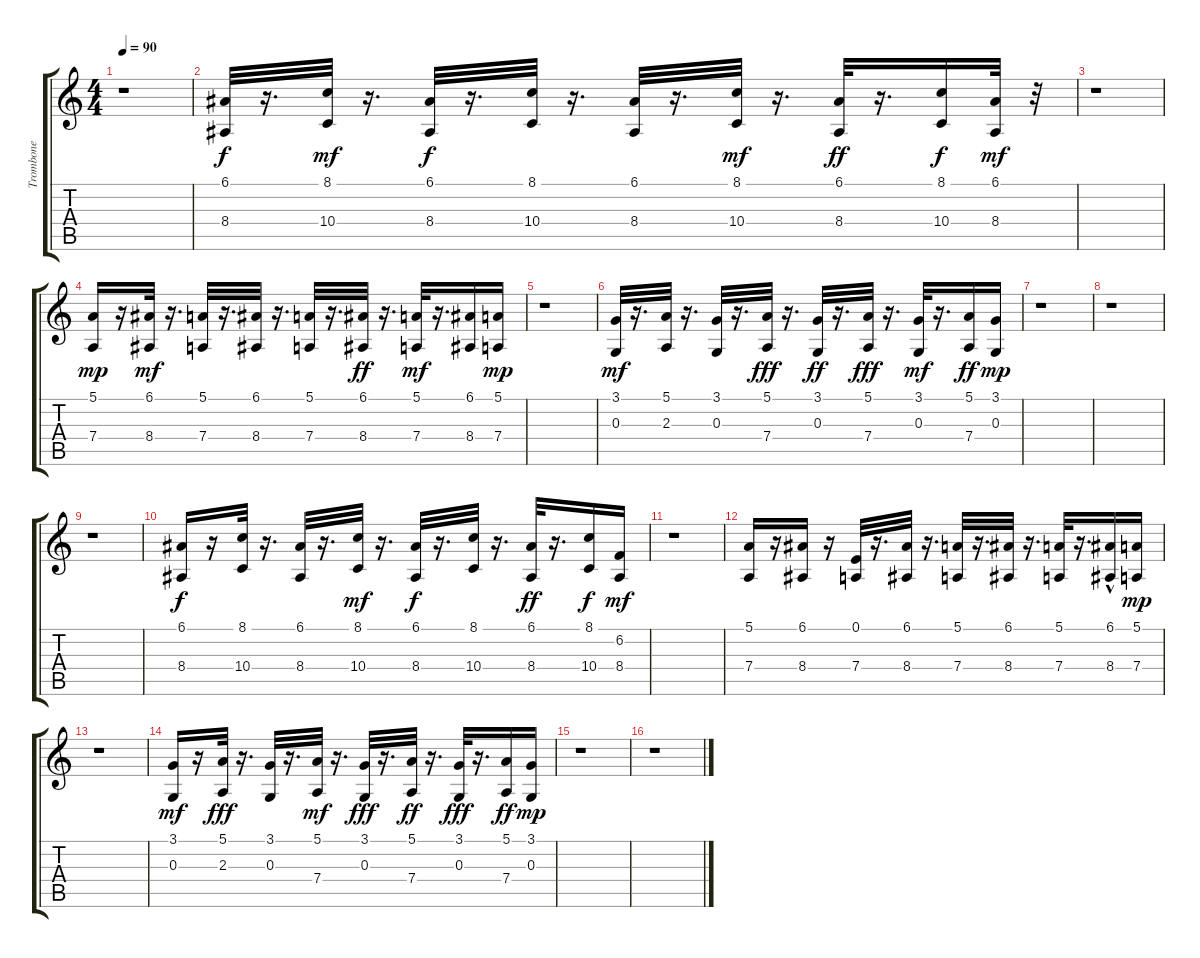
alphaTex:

\track ("Trombone" "Trombone") {instrument trombone}
\staff {score tabs}
\tuning (E4 B3 G3 D3 A2 E2) {hide}
\ts (4 4)
\tempo 90
\clef g2
\ks c
r.1{dy mp} |
(6.1 8.4).32{dy f} r.16{d} (8.1 10.4).32{dy mf} r.16{d} (6.1 8.4).32{dy f} r.16{d} (8.1 10.4).32 r.16{d} (6.1 8.4).32 r.16{d} (8.1 10.4).32{dy mf} r.16{d} (6.1 8.4).32{dy ff} r.16{d} (8.1 10.4).16{dy f} (6.1 8.4).32{dy mf} r.32 |
r.1 |
(5.1 7.4).16{dy mp} r.16 (6.1 8.4).32{dy mf} r.16{d} (5.1 7.4).32 r.16{d} (6.1 8.4).32 r.16{d} (5.1 7.4).32 r.16{d} (6.1 8.4).32{dy ff} r.16{d} (5.1 7.4).32{dy mf} r.16{d} (6.1 8.4).16 (5.1 7.4).16{dy mp} |
r.1 |
(3.1 0.3).32{dy mf} r.16{d} (5.1 2.3).32 r.16{d} (3.1 0.3).32 r.16{d} (5.1 7.4).32{dy fff} r.16{d} (3.1 0.3).32{dy ff} r.16{d} (5.1 7.4).32{dy fff} r.16{d} (3.1 0.3).32{dy mf} r.16{d} (5.1 7.4).16{dy ff} (3.1 0.3).16{dy mp} |
r.1 |
r.1 |
r.1 |
(6.1 8.4).16{dy f} r.16 (8.1 10.4).32 r.16{d} (6.1 8.4).32 r.16{d} (8.1 10.4).32{dy mf} r.16{d} (6.1 8.4).32{dy f} r.16{d} (8.1 10.4).32 r.16{d} (6.1 8.4).32{dy ff} r.16{d} (8.1 10.4).16{dy f} (6.2 8.4).16{dy mf} |
r.1 |
(5.1 7.4).16 r.16 (6.1 8.4).16 r.16 (0.1 7.4).32 r.16{d} (6.1 8.4).32 r.16{d} (5.1 7.4).32 r.16{d} (6.1 8.4).32 r.16{d} (5.1 7.4).32 r.16{d} (6.1{hac} 8.4).16 (5.1 7.4).16{dy mp} |
r.1 |
(3.1 0.3).16{dy mf} r.16 (5.1 2.3).32{dy fff} r.16{d} (3.1 0.3).32 r.16{d} (5.1 7.4).32{dy mf} r.16{d} (3.1 0.3).32{dy fff} r.16{d} (5.1 7.4).32{dy ff} r.16{d} (3.1 0.3).32{dy fff} r.16{d} (5.1 7.4).16{dy ff} (3.1 0.3).16{dy mp} |
r.1 |
r.1
